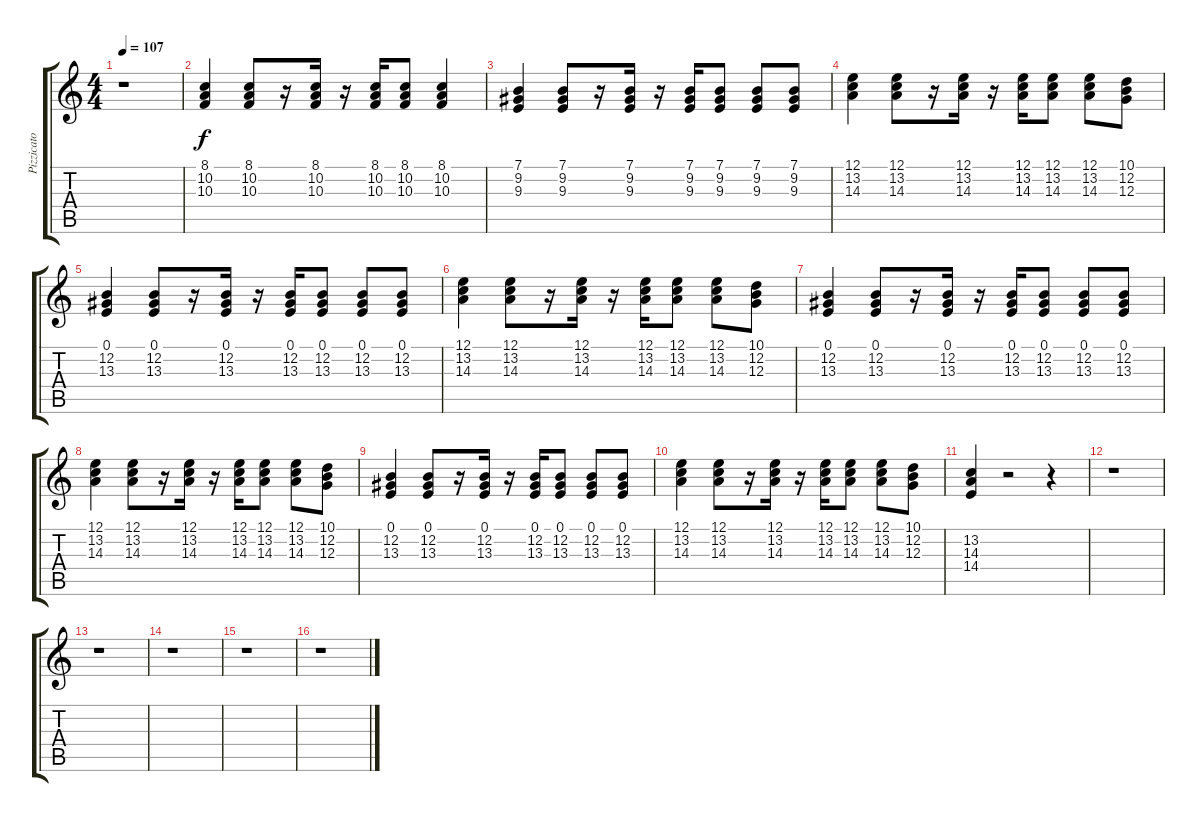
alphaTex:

\track ("Pizzicato" "Pizzicato") {instrument pizzicatostrings}
\staff {score tabs}
\tuning (E4 B3 G3 D3 A2 E2) {hide}
\ts (4 4)
\tempo 107
\clef g2
\ks c
r.1{dy f} |
(8.1 10.2 10.3).4 (8.1 10.2 10.3).8 r.16 (8.1 10.2 10.3).16 r.16 (8.1 10.2 10.3).16 (8.1 10.2 10.3).8 (8.1 10.2 10.3).4 |
(7.1 9.2 9.3).4 (7.1 9.2 9.3).8 r.16 (7.1 9.2 9.3).16 r.16 (7.1 9.2 9.3).16 (7.1 9.2 9.3).8 (7.1 9.2 9.3).8 (7.1 9.2 9.3).8 |
(12.1 13.2 14.3).4 (12.1 13.2 14.3).8 r.16 (12.1 13.2 14.3).16 r.16 (12.1 13.2 14.3).16 (12.1 13.2 14.3).8 (12.1 13.2 14.3).8 (10.1 12.2 12.3).8 |
(0.1 12.2 13.3).4 (0.1 12.2 13.3).8 r.16 (0.1 12.2 13.3).16 r.16 (0.1 12.2 13.3).16 (0.1 12.2 13.3).8 (0.1 12.2 13.3).8 (0.1 12.2 13.3).8 |
(12.1 13.2 14.3).4 (12.1 13.2 14.3).8 r.16 (12.1 13.2 14.3).16 r.16 (12.1 13.2 14.3).16 (12.1 13.2 14.3).8 (12.1 13.2 14.3).8 (10.1 12.2 12.3).8 |
(0.1 12.2 13.3).4 (0.1 12.2 13.3).8 r.16 (0.1 12.2 13.3).16 r.16 (0.1 12.2 13.3).16 (0.1 12.2 13.3).8 (0.1 12.2 13.3).8 (0.1 12.2 13.3).8 |
(12.1 13.2 14.3).4 (12.1 13.2 14.3).8 r.16 (12.1 13.2 14.3).16 r.16 (12.1 13.2 14.3).16 (12.1 13.2 14.3).8 (12.1 13.2 14.3).8 (10.1 12.2 12.3).8 |
(0.1 12.2 13.3).4 (0.1 12.2 13.3).8 r.16 (0.1 12.2 13.3).16 r.16 (0.1 12.2 13.3).16 (0.1 12.2 13.3).8 (0.1 12.2 13.3).8 (0.1 12.2 13.3).8 |
(12.1 13.2 14.3).4 (12.1 13.2 14.3).8 r.16 (12.1 13.2 14.3).16 r.16 (12.1 13.2 14.3).16 (12.1 13.2 14.3).8 (12.1 13.2 14.3).8 (10.1 12.2 12.3).8 |
(13.2 14.3 14.4).4 r.2 r.4 |
r.1 |
r.1 |
r.1 |
r.1 |
r.1
